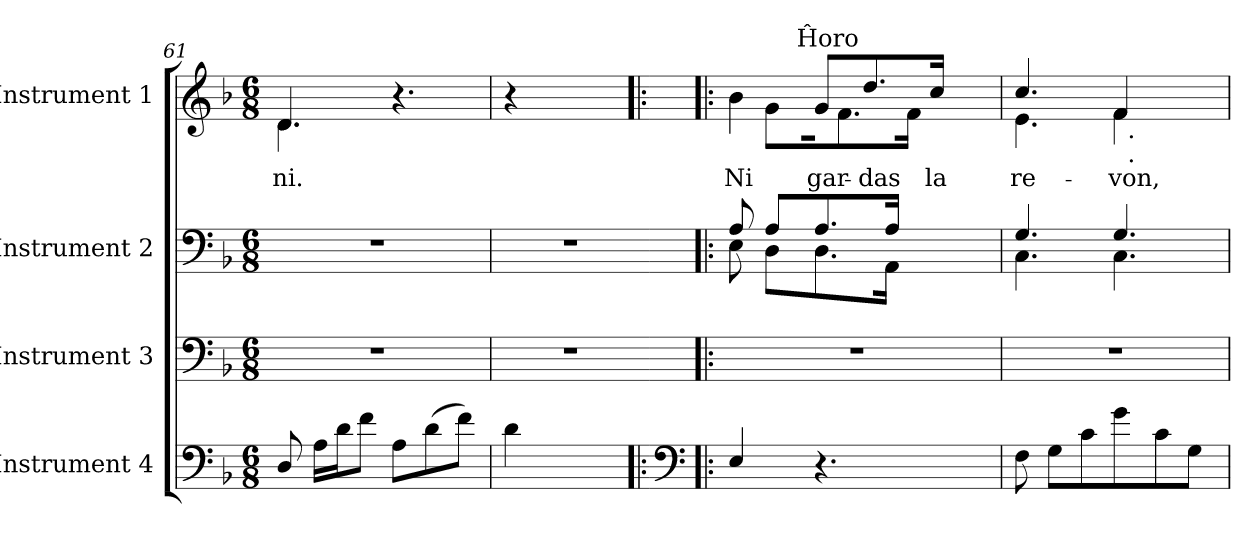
**kern	**kern	**kern	**kern	**text
*part4	*part3	*part2	*part1	*part1
*staff4	*staff3	*staff2	*staff1	*staff1
*I"Instrument 4	*I"Instrument 3	*I"Instrument 2	*I"Instrument 1	*
*clefF4	*clefF4	*clefF4	*clefG2	*
*k[b-]	*k[b-]	*k[b-]	*k[b-]	*
*F:	*F:	*F:	*F:	*
*M6/8	*M6/8	*M6/8	*M6/8	*
=61	=61	=61	=61	=61
!	!	!	!	!LO:LY:b:cj
*	*	*	*^	*
8D/	2.r	2.r	4.d/	4.d\	ni.
16A\L	.	.	.	.	.
16d\	.	.	.	.	.
8f\J	.	.	.	.	.
8A\L	.	.	4.r	4.ryy	.
(<8d\	.	.	.	.	.
8f\J)	.	.	.	.	.
*	*	*	*v	*v	*
=62	=62	=62	=62	=62
4d\	2.r	2.r	4r	.
2ryy	.	.	2ryy	.
!!LO:LB:g=z
=63!|:	=63	=63!|:	=63!|:	=63!|:
*clefF4	*	*	*	*
*	*	*^	*	*
!	!	!	!	!	!LO:LY:b:cj
*	*	*	*	*^	*
*	*	*	*	*	*^	*
4E/	2.r	8A/	8E\	4b-\	8ryy	8ryy	Ni
.	.	8A/L	8D\L	.	8g\L	16ryy	.
.	.	.	.	.	.	64ryy	.
!	!	!	!	!	!	!LO:TX:a:t=Ĥoro	!
.	.	.	.	.	.	2ryy	.
!	!	!	!	!	!	!	!LO:LY:b:cj
4.r	.	8.A/	8.D\	8g/L	16ryy	.	gar-
.	.	.	.	.	8.f\	.	.
!	!	!	!	!	!	!	!LO:LY:b:cj
.	.	.	.	8.dd/	.	.	-das
.	.	16A/J	16AA\J	.	.	.	.
.	.	4ryy	4ryy	.	16f\J	.	.
!	!	!	!	!	!	!	!LO:LY:b:cj
.	.	.	.	16cc/J	8ryy	.	la
8ryy	.	.	.	8ryy	.	.	.
.	.	.	.	.	16ryy	.	.
.	.	.	.	.	.	32.ryy	.
=64	=64	=64	=64	=64	=64	=64	=64
!	!	!	!	!	!	!	!LO:LY:b:cj
8F\	2.r	4.G/	4.C\	4.cc/	4.e\	4ryy	re-
8G\L	.	.	.	.	.	.	.
8c\	.	.	.	.	.	8ryy	.
!	!	!	!	!	!	!	!LO:LY:b:cj
8g\	.	4.G/	4.C\	4f/	4f\	32ryy	-von,
!	!	!	!	!	!	!LO:TX:b:t=.	!
!	!	!	!	!	!	!LO:TX:b:t=.	!
.	.	.	.	.	.	4ryy	.
8c\	.	.	.	.	.	.	.
8G\J	.	.	.	8ryy	8ryy	.	.
.	.	.	.	.	.	16.ryy	.
*	*	*v	*v	*	*	*	*
*	*	*	*v	*v	*v	*
=	=	=	=	=
*-	*-	*-	*-	*-
